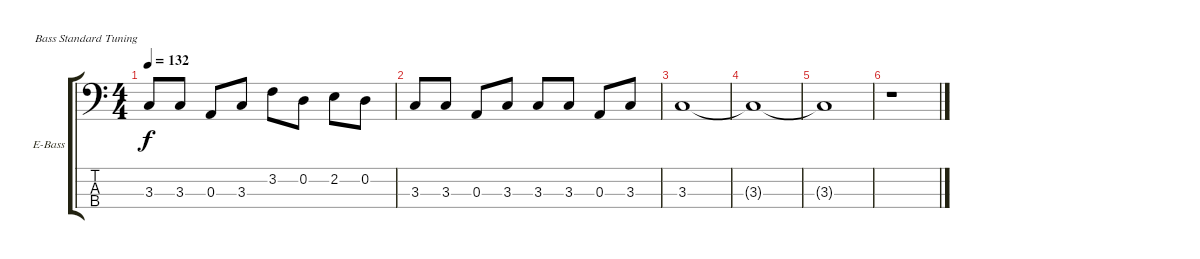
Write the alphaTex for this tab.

\bracketExtendMode groupsimilarinstruments
\firstSystemTrackNameOrientation horizontal
\otherSystemsTrackNameOrientation horizontal
\track ("Bass" "E-Bass") {instrument electricbassfinger}
\staff {score tabs}
\tuning (G2 D2 A1 E1)
\ts (4 4)
\tempo 132
\clef f4
\ks c
3.3.8{dy f} 3.3.8 0.3.8 3.3.8 3.2.8 0.2.8 2.2.8 0.2.8 |
3.3.8 3.3.8 0.3.8 3.3.8 3.3.8 3.3.8 0.3.8 3.3.8 |
3.3.1 |
3.3{t}.1 |
3.3{t}.1 |
r.1
